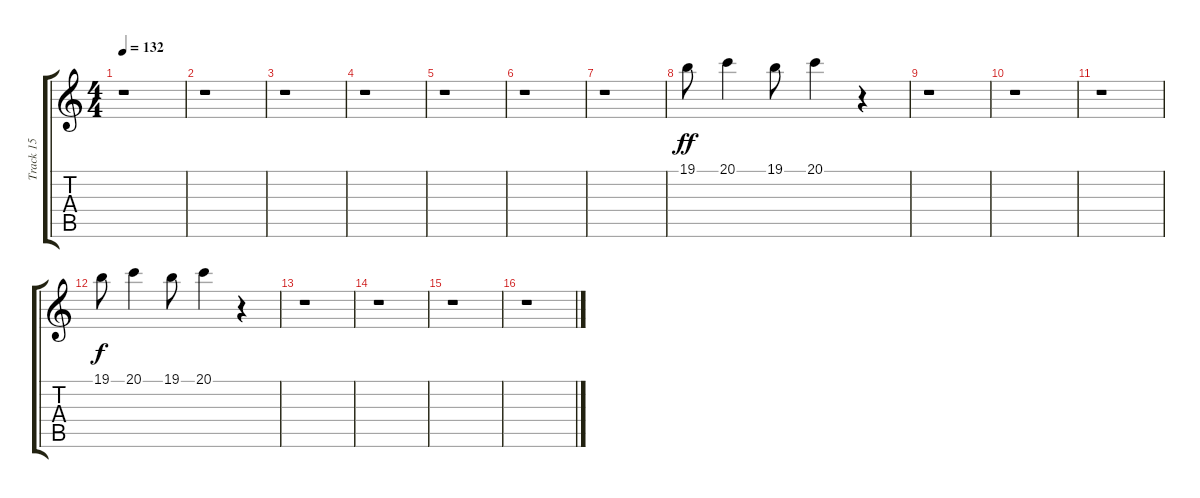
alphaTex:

\track ("Track 15" "Track 15") {instrument honkytonkpiano}
\staff {score tabs}
\tuning (E4 B3 G3 D3 A2 E2) {hide}
\ts (4 4)
\tempo 132
\clef g2
\ks c
r.1{dy f} |
r.1 |
r.1 |
r.1 |
r.1 |
r.1 |
r.1 |
19.1.8{dy ff volume 16 instrument harpsichord} 20.1.4 19.1.8 20.1.4 r.4 |
r.1 |
r.1 |
r.1 |
19.1.8{dy f} 20.1.4 19.1.8 20.1.4 r.4 |
r.1 |
r.1 |
r.1 |
r.1
